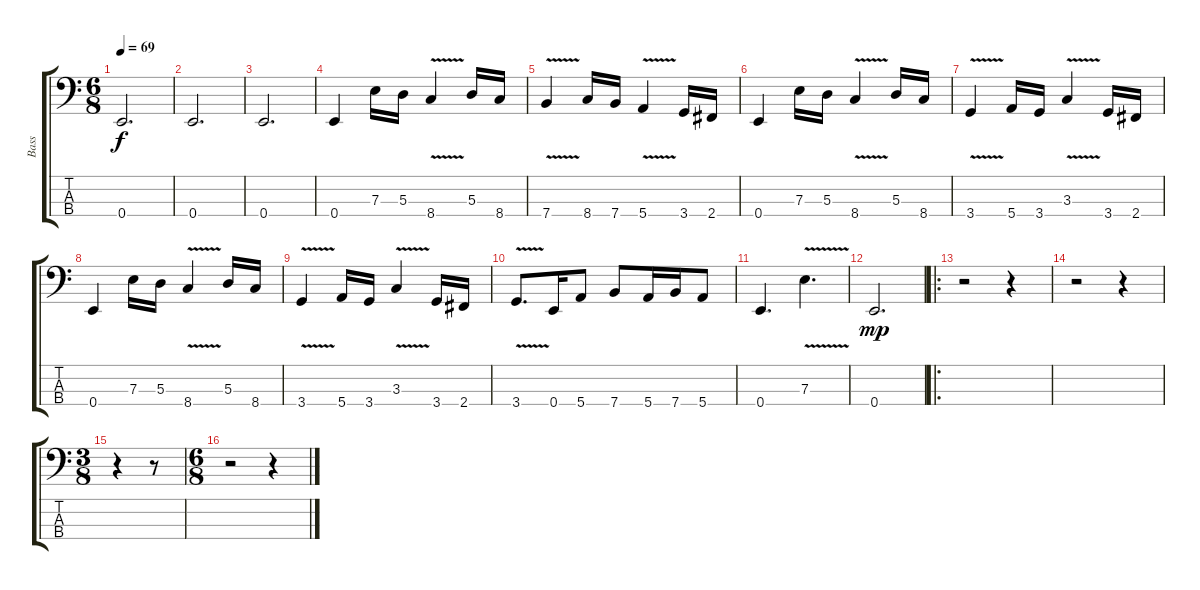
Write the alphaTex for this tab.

\track ("Bass" "Bass") {instrument electricbassfinger}
\staff {score tabs}
\tuning (G2 D2 A1 E1) {hide}
\ts (6 8)
\tempo 69
\clef f4
\ks c
0.4.2{d dy f} |
0.4.2{d} |
0.4.2{d} |
0.4.4 7.3.16 5.3.16 8.4{v}.4 5.3.16 8.4.16 |
7.4{v}.4 8.4.16 7.4.16 5.4{v}.4 3.4.16 2.4.16 |
0.4.4 7.3.16 5.3.16 8.4{v}.4 5.3.16 8.4.16 |
3.4{v}.4 5.4.16 3.4.16 3.3{v}.4 3.4.16 2.4.16 |
0.4.4 7.3.16 5.3.16 8.4{v}.4 5.3.16 8.4.16 |
3.4{v}.4 5.4.16 3.4.16 3.3{v}.4 3.4.16 2.4.16 |
3.4{v}.8{d} 0.4.16 5.4.8 7.4.8 5.4.16 7.4.16 5.4.8 |
0.4.4{d} 7.3{v}.4{d} |
0.4.2{d dy mp} |
\ro
r.2 r.4 |
r.2 r.4 |
\ts (3 8)
r.4 r.8 |
\ts (6 8)
r.2 r.4
